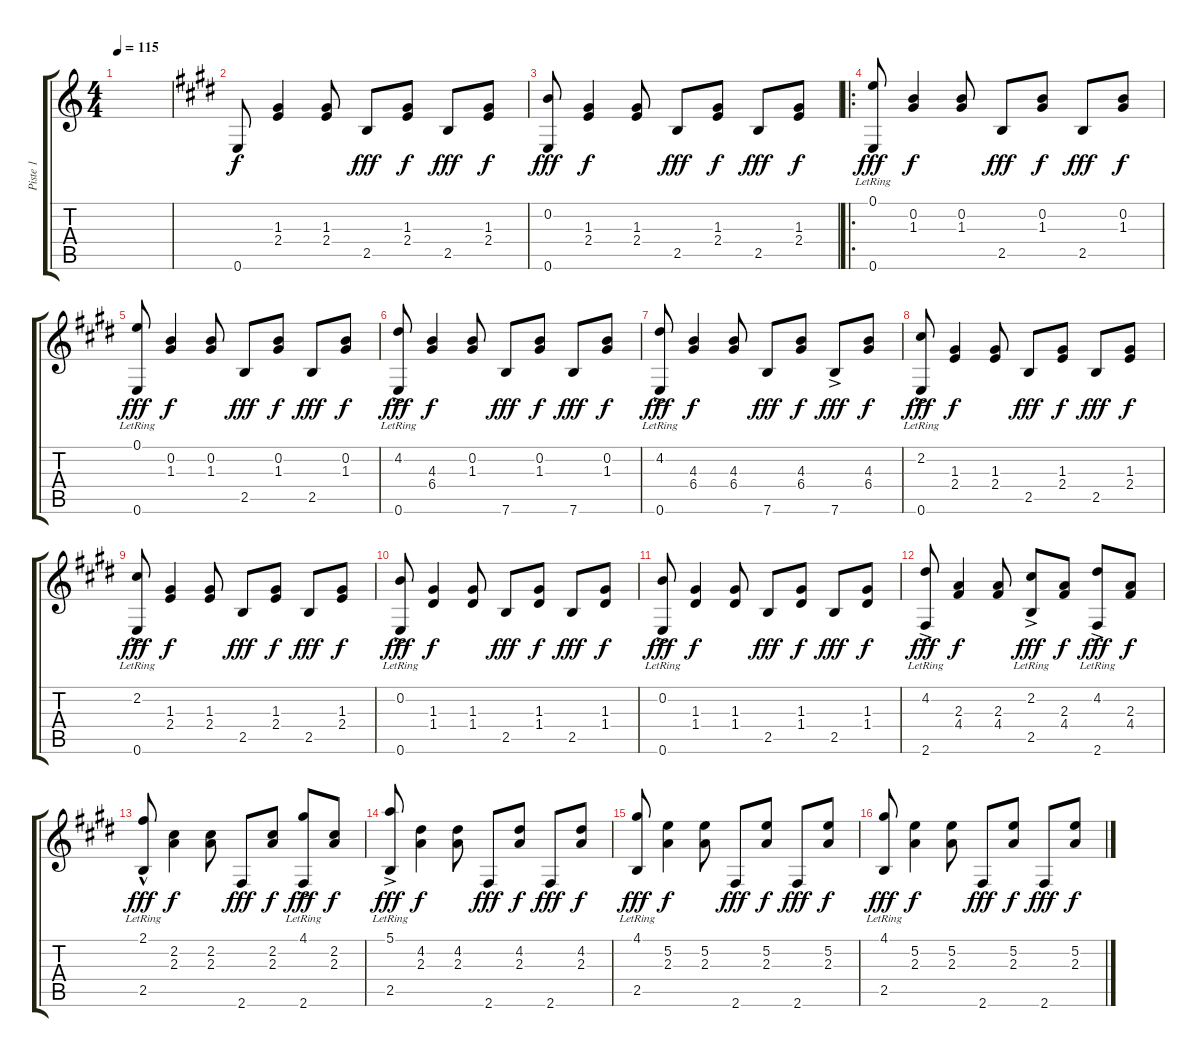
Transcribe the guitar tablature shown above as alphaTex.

\track ("Piste 1" "Piste 1") {instrument acousticguitarnylon}
\staff {score tabs}
\tuning (E4 B3 G3 D3 A2 E2) {hide}
\ts (4 4)
\tempo 115
\clef g2
\ks c
|
\ks e
0.6.8 (1.3 2.4).4{dy f} (1.3 2.4).8 2.5.8{dy fff} (1.3 2.4).8{dy f} 2.5.8{dy fff} (1.3 2.4).8{dy f} |
(0.2 0.6).8{dy fff} (1.3 2.4).4{dy f} (1.3 2.4).8 2.5.8{dy fff} (1.3 2.4).8{dy f} 2.5.8{dy fff} (1.3 2.4).8{dy f} |
\ro
(0.1{lr} 0.6).8{dy fff} (0.2 1.3).4{dy f} (0.2 1.3).8 2.5.8{dy fff} (0.2 1.3).8{dy f} 2.5.8{dy fff} (0.2 1.3).8{dy f} |
(0.1{lr} 0.6).8{dy fff} (0.2 1.3).4{dy f} (0.2 1.3).8 2.5.8{dy fff} (0.2 1.3).8{dy f} 2.5.8{dy fff} (0.2 1.3).8{dy f} |
(4.2{ac lr} 0.6).8{dy fff} (4.3 6.4).4{dy f} (0.2 1.3).8 7.6.8{dy fff} (0.2 1.3).8{dy f} 7.6.8{dy fff} (0.2 1.3).8{dy f} |
(4.2{ac lr} 0.6).8{dy fff} (4.3 6.4).4{dy f} (4.3 6.4).8 7.6.8{dy fff} (4.3 6.4).8{dy f} 7.6{ac}.8{dy fff} (4.3 6.4).8{dy f} |
(2.2{ac lr} 0.6).8{dy fff} (1.3 2.4).4{dy f} (1.3 2.4).8 2.5.8{dy fff} (1.3 2.4).8{dy f} 2.5.8{dy fff} (1.3 2.4).8{dy f} |
(2.2{ac lr} 0.6).8{dy fff} (1.3 2.4).4{dy f} (1.3 2.4).8 2.5.8{dy fff} (1.3 2.4).8{dy f} 2.5.8{dy fff} (1.3 2.4).8{dy f} |
(0.2{ac lr} 0.6).8{dy fff} (1.3 1.4).4{dy f} (1.3 1.4).8 2.5.8{dy fff} (1.3 1.4).8{dy f} 2.5.8{dy fff} (1.3 1.4).8{dy f} |
(0.2{ac lr} 0.6).8{dy fff} (1.3 1.4).4{dy f} (1.3 1.4).8 2.5.8{dy fff} (1.3 1.4).8{dy f} 2.5.8{dy fff} (1.3 1.4).8{dy f} |
(4.2{ac lr} 2.6).8{dy fff} (2.3 4.4).4{dy f} (2.3 4.4).8 (2.2{ac lr} 2.5).8{dy fff} (2.3 4.4).8{dy f} (4.2{ac lr} 2.6).8{dy fff} (2.3 4.4).8{dy f} |
(2.1{hac lr} 2.5).8{dy fff} (2.2 2.3).4{dy f} (2.2 2.3).8 2.6.8{dy fff} (2.2 2.3).8{dy f} (4.1{ac lr} 2.6).8{dy fff} (2.2 2.3).8{dy f} |
(5.1{ac lr} 2.5).8{dy fff} (4.2 2.3).4{dy f} (4.2 2.3).8 2.6.8{dy fff} (4.2 2.3).8{dy f} 2.6.8{dy fff} (4.2 2.3).8{dy f} |
(4.1{lr} 2.5).8{dy fff} (5.2 2.3).4{dy f} (5.2 2.3).8 2.6.8{dy fff} (5.2 2.3).8{dy f} 2.6.8{dy fff} (5.2 2.3).8{dy f} |
(4.1{lr} 2.5).8{dy fff} (5.2 2.3).4{dy f} (5.2 2.3).8 2.6.8{dy fff} (5.2 2.3).8{dy f} 2.6.8{dy fff} (5.2 2.3).8{dy f}
